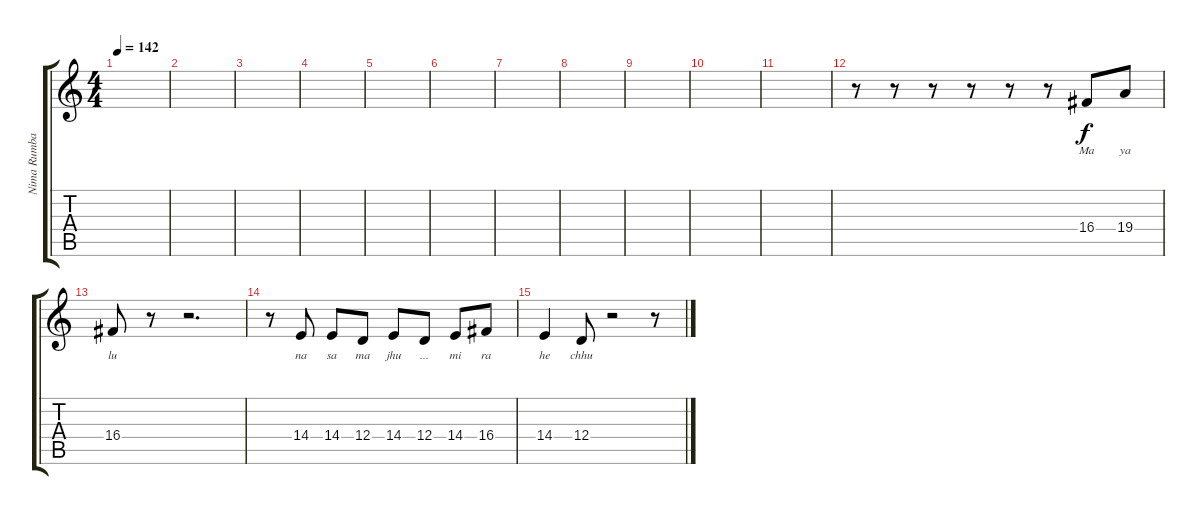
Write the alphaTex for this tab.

\track ("Nima Rumba+Lyrics" "Nima Rumba") {instrument tangoaccordion}
\staff {score tabs}
\tuning (E4 B3 G3 D3 A2 E2) {hide}
\ts (4 4)
\tempo 142
\clef g2
\ks c
|
|
|
|
|
|
|
|
|
|
|
r.8 r.8 r.8 r.8 r.8 r.8 16.4.8{lyrics (0 "Ma") lyrics (1 "") lyrics (2 "") lyrics (3 "") lyrics (4 "")} 19.4.8{lyrics (0 "ya") lyrics (1 "") lyrics (2 "") lyrics (3 "") lyrics (4 "")} |
16.4.8{lyrics (0 "lu") lyrics (1 "") lyrics (2 "") lyrics (3 "") lyrics (4 "")} r.8 r.2{d} |
r.8 14.4.8{lyrics (0 "na") lyrics (1 "") lyrics (2 "") lyrics (3 "") lyrics (4 "")} 14.4.8{lyrics (0 "sa") lyrics (1 "") lyrics (2 "") lyrics (3 "") lyrics (4 "")} 12.4.8{lyrics (0 "ma") lyrics (1 "") lyrics (2 "") lyrics (3 "") lyrics (4 "")} 14.4.8{lyrics (0 "jhu") lyrics (1 "") lyrics (2 "") lyrics (3 "") lyrics (4 "")} 12.4.8{lyrics (0 "...") lyrics (1 "") lyrics (2 "") lyrics (3 "") lyrics (4 "")} 14.4.8{lyrics (0 "mi") lyrics (1 "") lyrics (2 "") lyrics (3 "") lyrics (4 "")} 16.4.8{lyrics (0 "ra") lyrics (1 "") lyrics (2 "") lyrics (3 "") lyrics (4 "")} |
14.4.4{lyrics (0 "he") lyrics (1 "") lyrics (2 "") lyrics (3 "") lyrics (4 "")} 12.4.8{lyrics (0 "chhu") lyrics (1 "") lyrics (2 "") lyrics (3 "") lyrics (4 "")} r.2 r.8
